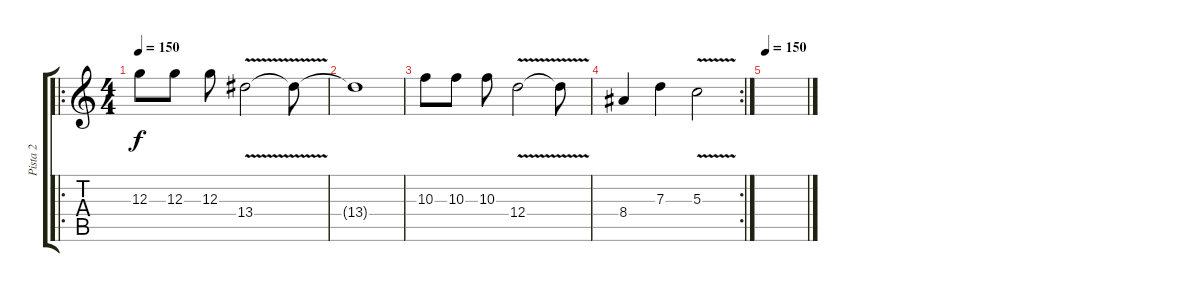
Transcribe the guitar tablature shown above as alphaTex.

\track ("Pista 2" "Pista 2") {instrument overdrivenguitar}
\staff {score tabs}
\tuning (E4 B3 G3 D3 A2 E2) {hide}
\ro
\ts (4 4)
\tempo 150
\clef g2
\ks c
12.3.8{dy f} 12.3.8 12.3.8 13.4{v}.2 13.4{t}.8 |
13.4{t}.1 |
10.3.8 10.3.8 10.3.8 12.4{v}.2 12.4{t}.8 |
\rc 2
8.4.4 7.3.4 5.3{v}.2 |
\tempo 150
